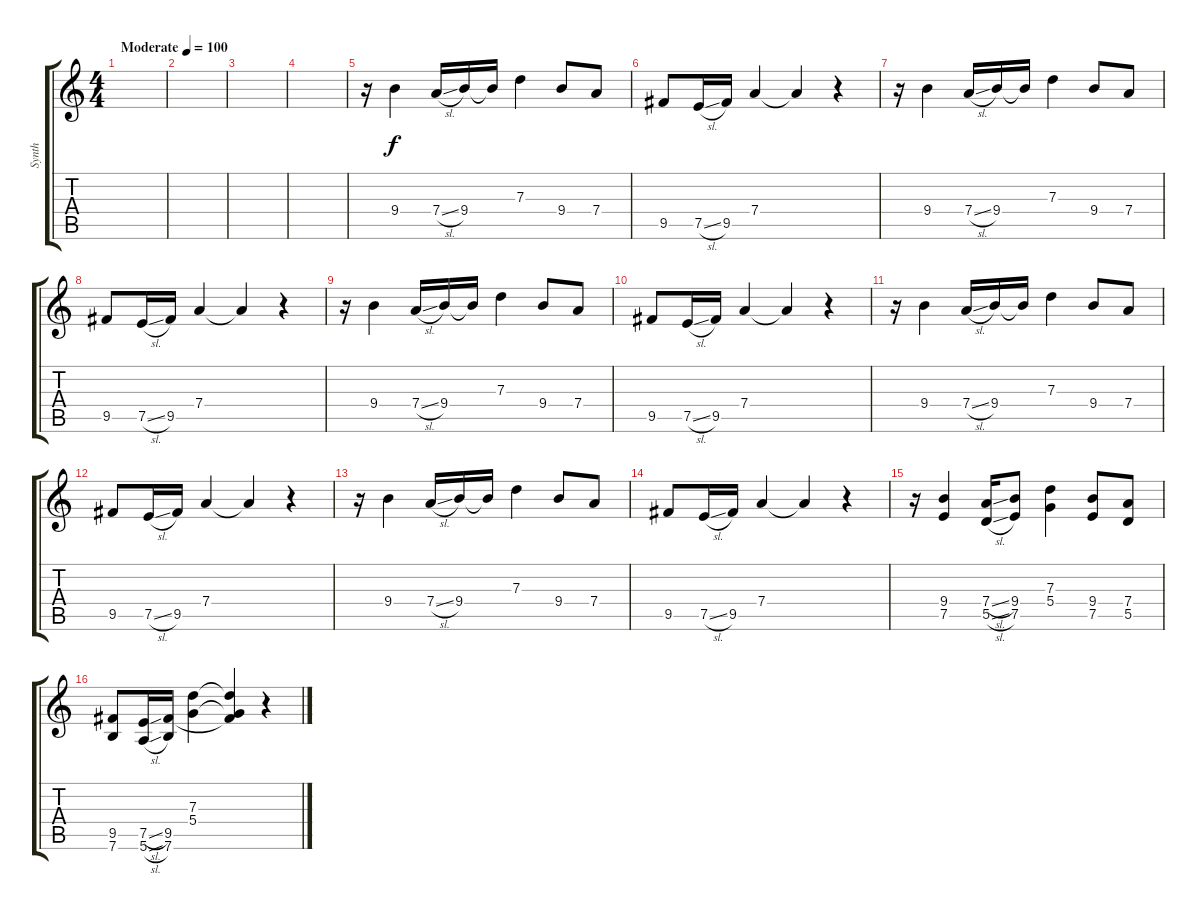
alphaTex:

\track ("Synth" "Synth") {instrument overdrivenguitar}
\staff {score tabs}
\tuning (E4 B3 G3 D3 A2 E2) {hide}
\ts (4 4)
\tempo (100 "Moderate")
\clef g2
\ks c
|
|
|
|
r.16 9.4.4 7.4{sl}.16 9.4.16 9.4{t}.16 7.3.4 9.4.8 7.4.8 |
9.5.8 7.5{sl}.16 9.5.16 7.4.4 7.4{t}.4 r.4 |
r.16 9.4.4 7.4{sl}.16 9.4.16 9.4{t}.16 7.3.4 9.4.8 7.4.8 |
9.5.8 7.5{sl}.16 9.5.16 7.4.4 7.4{t}.4 r.4 |
r.16 9.4.4 7.4{sl}.16 9.4.16 9.4{t}.16 7.3.4 9.4.8 7.4.8 |
9.5.8 7.5{sl}.16 9.5.16 7.4.4 7.4{t}.4 r.4 |
r.16 9.4.4 7.4{sl}.16 9.4.16 9.4{t}.16 7.3.4 9.4.8 7.4.8 |
9.5.8 7.5{sl}.16 9.5.16 7.4.4 7.4{t}.4 r.4 |
r.16 9.4.4 7.4{sl}.16 9.4.16 9.4{t}.16 7.3.4 9.4.8 7.4.8 |
9.5.8 7.5{sl}.16 9.5.16 7.4.4 7.4{t}.4 r.4 |
r.16 (9.4 7.5).4 (7.4{sl} 5.5{sl}).16 (9.4 7.5).8 (7.3 5.4).4 (9.4 7.5).8 (7.4 5.5).8 |
(9.5 7.6).8 (7.5{sl} 5.6{sl}).16 (9.5 7.6).16 (7.3 5.4).4 (7.3{t} 5.4{t} 9.5{t}).4 r.4
